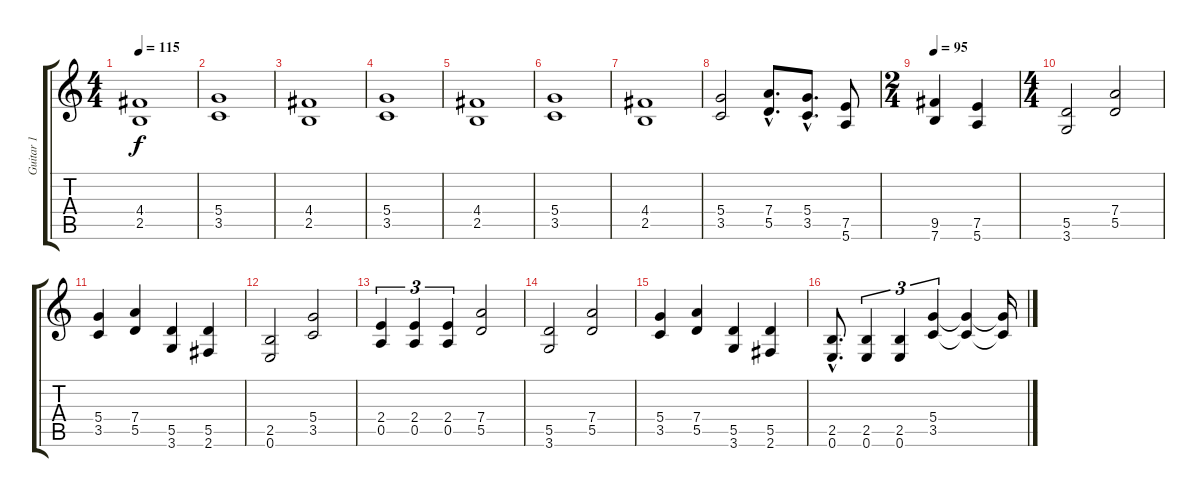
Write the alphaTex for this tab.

\track ("Guitar 1" "Guitar 1") {instrument distortionguitar}
\staff {score tabs}
\tuning (E4 B3 G3 D3 A2 E2) {hide}
\ts (4 4)
\tempo 115
\clef g2
\ks c
(4.4 2.5).1{dy f} |
(5.4 3.5).1 |
(4.4 2.5).1 |
(5.4 3.5).1 |
(4.4 2.5).1 |
(5.4 3.5).1 |
(4.4 2.5).1 |
(5.4 3.5).2 (7.4{hac} 5.5{hac}).8{d} (5.4{hac} 3.5{hac}).8{d} (7.5 5.6).8 |
\ts (2 4)
\tempo 95
(9.5 7.6).4 (7.5 5.6).4 |
\ts (4 4)
(5.5 3.6).2 (7.4 5.5).2 |
(5.4 3.5).4 (7.4 5.5).4 (5.5 3.6).4 (5.5 2.6).4 |
(2.5 0.6).2 (5.4 3.5).2 |
(2.4 0.5).4{tu (3 2)} (2.4 0.5).4{tu (3 2)} (2.4 0.5).4{tu (3 2)} (7.4 5.5).2 |
(5.5 3.6).2 (7.4 5.5).2 |
(5.4 3.5).4 (7.4 5.5).4 (5.5 3.6).4 (5.5 2.6).4 |
(2.5{hac} 0.6{hac}).8{d} (2.5 0.6).4{tu (3 2)} (2.5 0.6).4{tu (3 2)} (5.4 3.5).4{tu (3 2)} (5.4{t} 3.5{t}).4 (5.4{t} 3.5{t}).16
